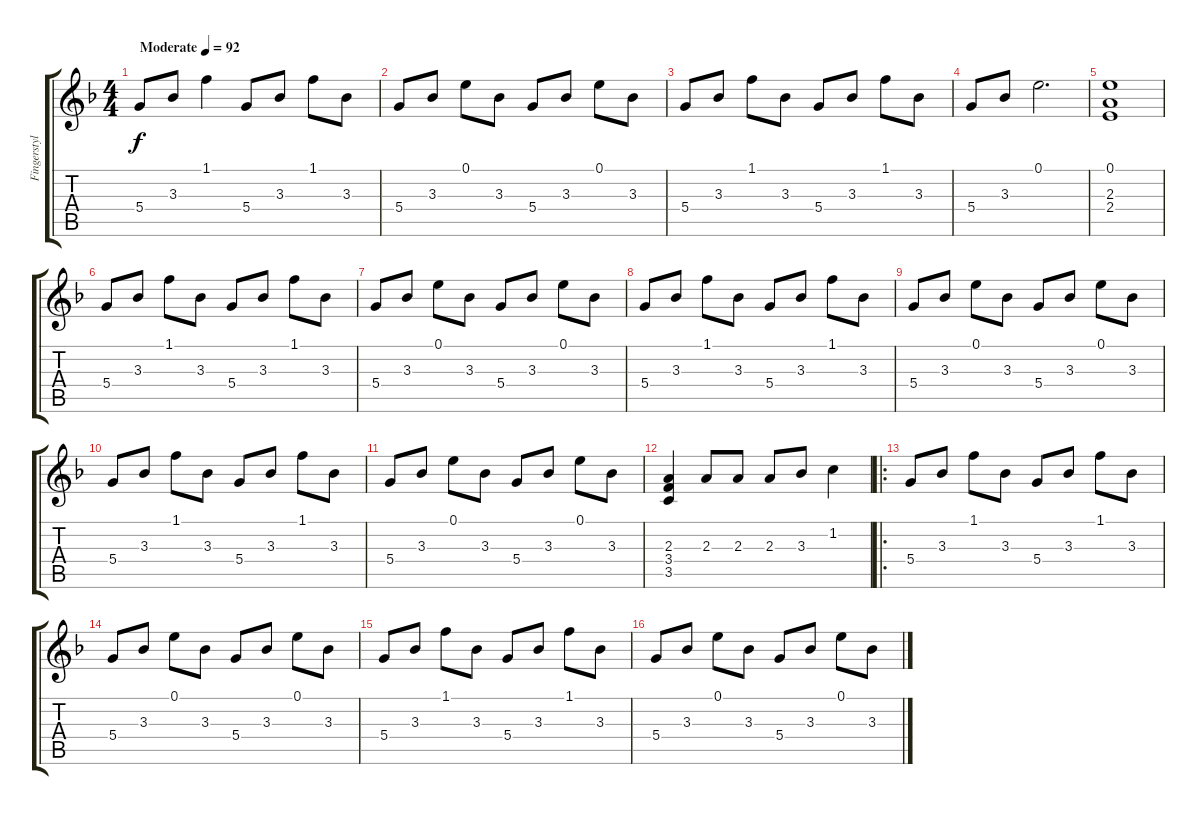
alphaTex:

\track ("Fingerstyle guitar" "Fingerstyl") {instrument acousticguitarnylon}
\staff {score tabs}
\tuning (E4 B3 G3 D3 A2 E2) {hide}
\ts (4 4)
\tempo (92 "Moderate")
\clef g2
\ks f
5.4.8{dy f instrument acousticguitarnylon} 3.3.8 1.1.4 5.4.8 3.3.8 1.1.8 3.3.8 |
5.4.8 3.3.8 0.1.8 3.3.8 5.4.8 3.3.8 0.1.8 3.3.8 |
5.4.8 3.3.8 1.1.8 3.3.8 5.4.8 3.3.8 1.1.8 3.3.8 |
5.4.8 3.3.8 0.1.2{d} |
(0.1 2.3 2.4).1 |
5.4.8 3.3.8 1.1.8 3.3.8 5.4.8 3.3.8 1.1.8 3.3.8 |
5.4.8 3.3.8 0.1.8 3.3.8 5.4.8 3.3.8 0.1.8 3.3.8 |
5.4.8 3.3.8 1.1.8 3.3.8 5.4.8 3.3.8 1.1.8 3.3.8 |
5.4.8 3.3.8 0.1.8 3.3.8 5.4.8 3.3.8 0.1.8 3.3.8 |
5.4.8 3.3.8 1.1.8 3.3.8 5.4.8 3.3.8 1.1.8 3.3.8 |
5.4.8 3.3.8 0.1.8 3.3.8 5.4.8 3.3.8 0.1.8 3.3.8 |
(2.3 3.4 3.5).4 2.3.8 2.3.8 2.3.8 3.3.8 1.2.4 |
\ro
5.4.8 3.3.8 1.1.8 3.3.8 5.4.8 3.3.8 1.1.8 3.3.8 |
5.4.8 3.3.8 0.1.8 3.3.8 5.4.8 3.3.8 0.1.8 3.3.8 |
5.4.8 3.3.8 1.1.8 3.3.8 5.4.8 3.3.8 1.1.8 3.3.8 |
5.4.8 3.3.8 0.1.8 3.3.8 5.4.8 3.3.8 0.1.8 3.3.8
